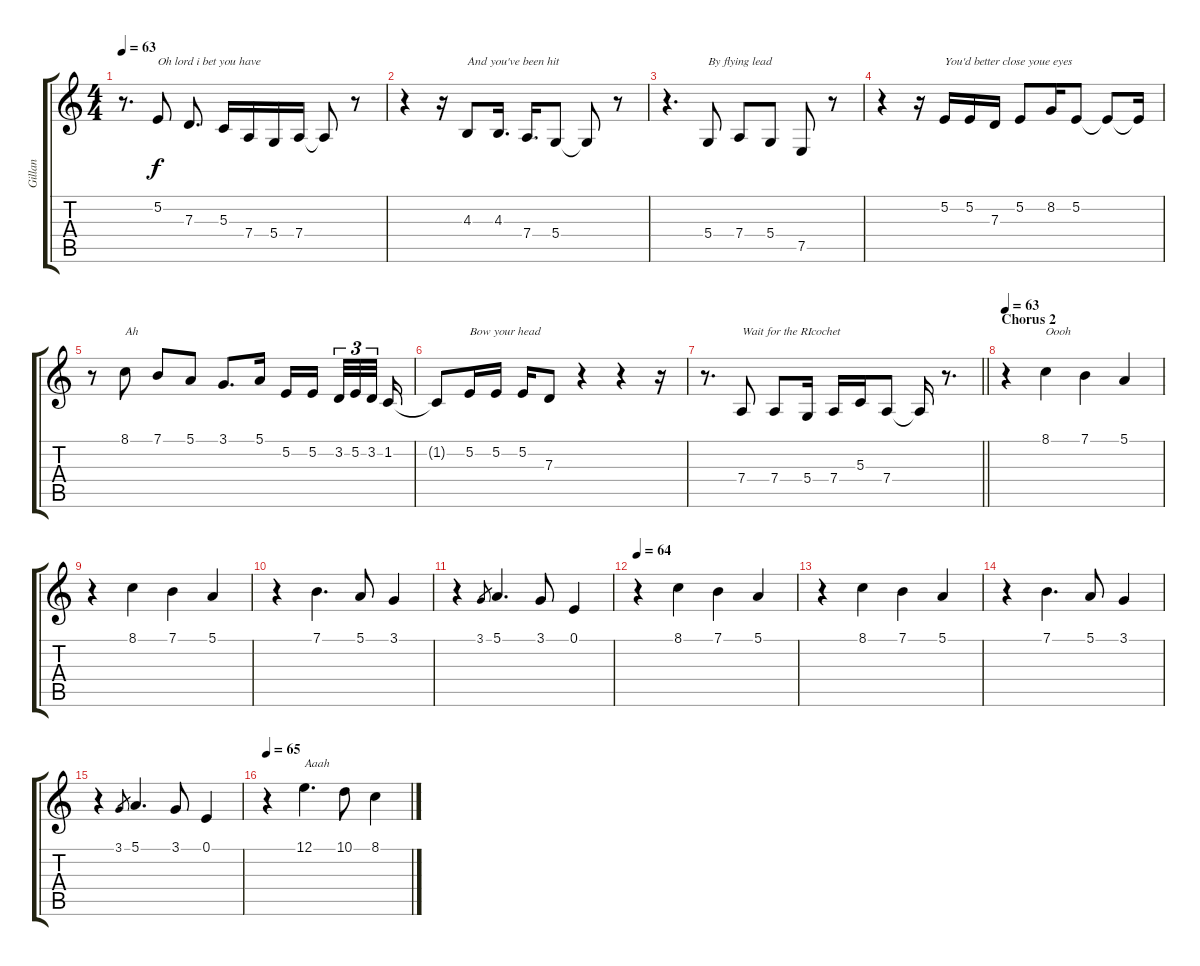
\track ("Gillan" "Gillan") {instrument altosax}
\staff {score tabs}
\tuning (E4 B3 G3 D3 A2 E2) {hide}
\ts (4 4)
\tempo 63
\clef g2
\ks c
r.8{d dy f} 5.2.8{txt "Oh lord i bet you have"} 7.3.8{d} 5.3.16 7.4.16 5.4.16 7.4.16 7.4{t}.8 r.8 |
r.4 r.16 4.3.8{txt "And you've been hit"} 4.3.16{d} 7.4.16{d} 5.4.8 5.4{t}.8 r.8 |
r.4{d} 5.4.8{txt "By flying lead"} 7.4.8 5.4.8 7.5.8 r.8 |
r.4 r.16 5.2.16{txt "You'd better close youe eyes"} 5.2.16 7.3.16 5.2.8 8.2.16 5.2.8 5.2{t}.8 5.2{t}.16 |
r.8 8.1.8{txt "Ah"} 7.1.8 5.1.8 3.1.8{d} 5.1.16 5.2.16 5.2.16{beam splitsecondary} 3.2.32{tu (3 2)} 5.2.32{tu (3 2)} 3.2.32{tu (3 2) beam splitsecondary} 1.2.16 |
1.2{t}.8 5.2.16{txt "Bow your head"} 5.2.16 5.2.16 7.3.8 r.4 r.4 r.16 |
\barLineRight lightlight
r.8{d} 7.4.8{txt "Wait for the RIcochet"} 7.4.8 5.4.16 7.4.16 5.3.16 7.4.8 7.4{t}.16 r.8{d} |
\section ("" "Chorus 2")
\tempo 63
r.4 8.1.4{txt "Oooh"} 7.1.4 5.1.4 |
r.4 8.1.4 7.1.4 5.1.4 |
r.4 7.1.4{d} 5.1.8 3.1.4 |
r.4 3.1.8{gr} 5.1.4{d} 3.1.8 0.1.4 |
\tempo 64
r.4 8.1.4 7.1.4 5.1.4 |
r.4 8.1.4 7.1.4 5.1.4 |
r.4 7.1.4{d} 5.1.8 3.1.4 |
r.4 3.1.8{gr} 5.1.4{d} 3.1.8 0.1.4 |
\tempo 65
r.4 12.1.4{d txt "Aaah"} 10.1.8 8.1.4
